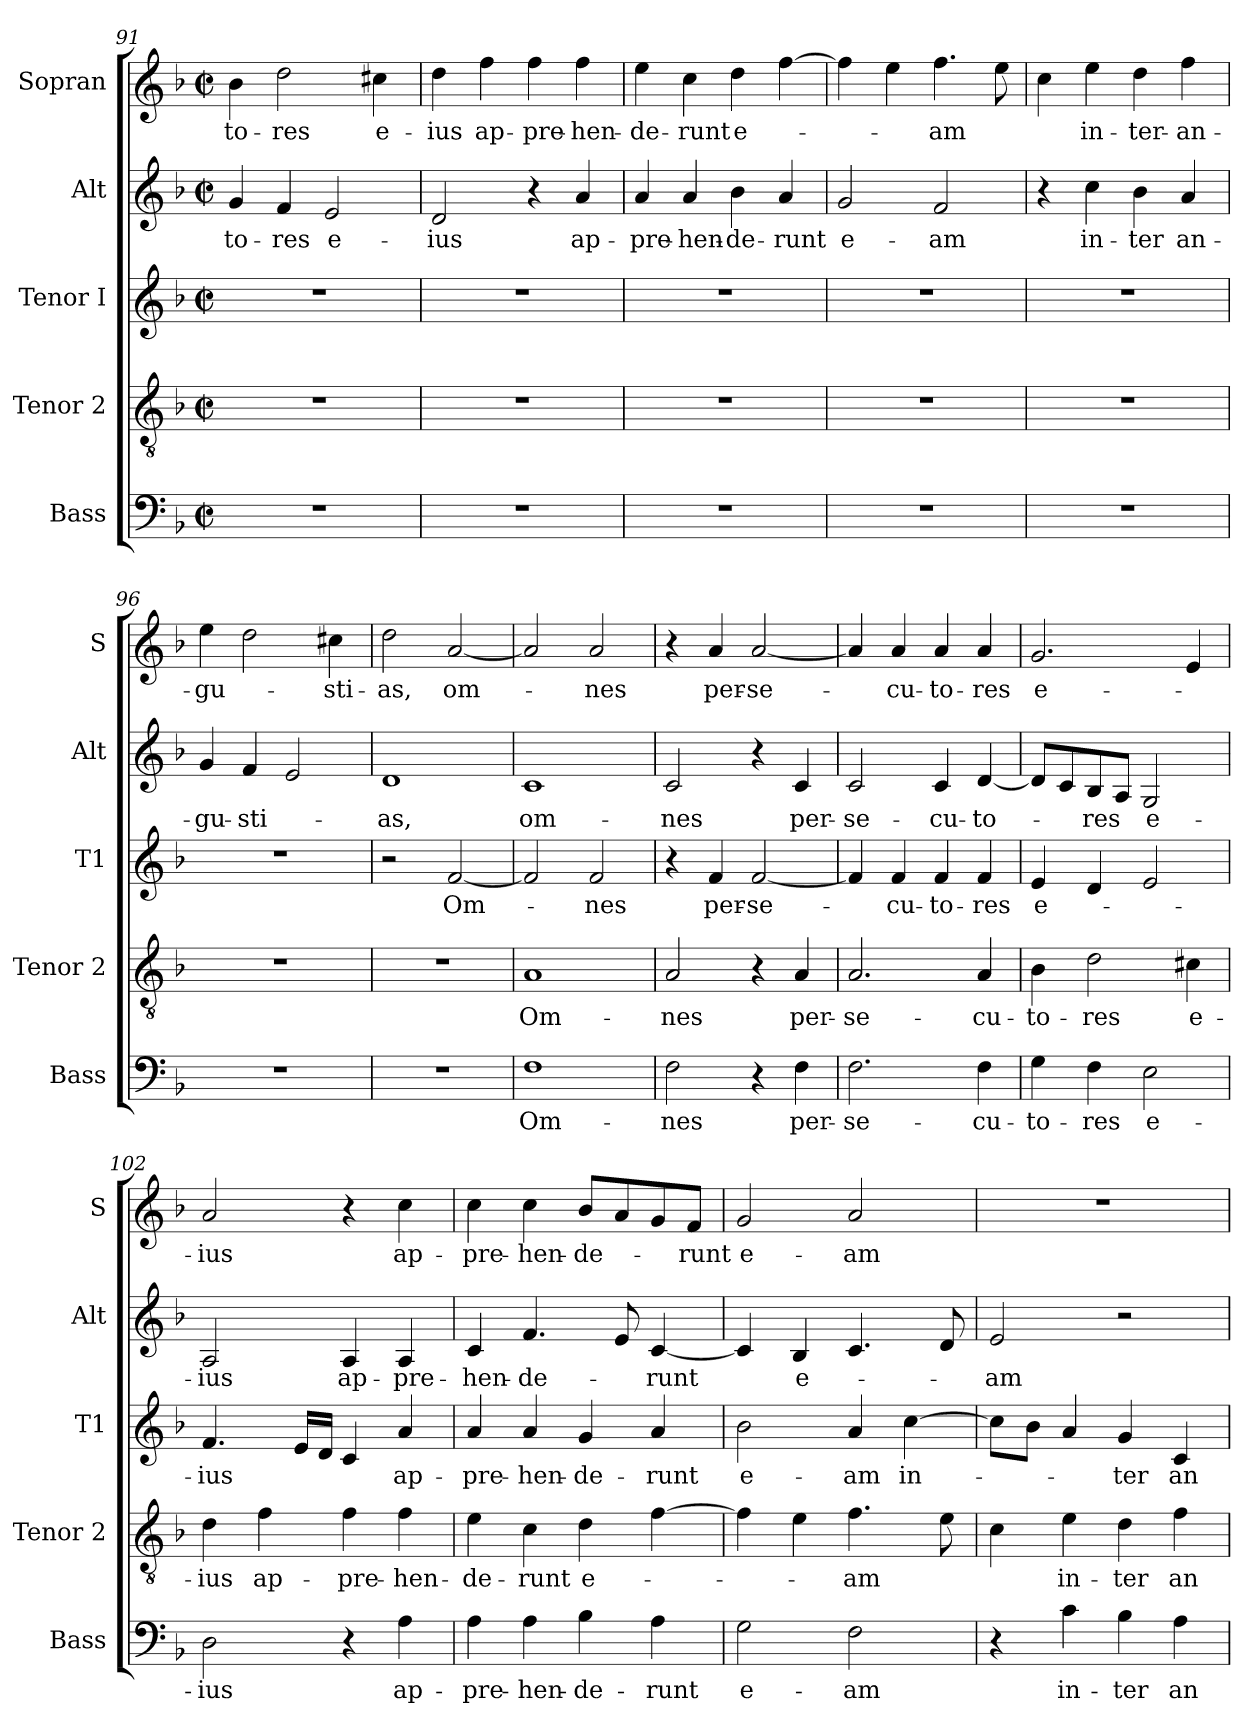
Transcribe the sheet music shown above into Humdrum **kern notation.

**kern	**text	**kern	**text	**kern	**text	**kern	**text	**kern	**text
*part5	*part5	*part4	*part4	*part3	*part3	*part2	*part2	*part1	*part1
*staff5	*staff5	*staff4	*staff4	*staff3	*staff3	*staff2	*staff2	*staff1	*staff1
*I"Bass	*	*I"Tenor 2	*	*I"Tenor I	*	*I"Alt	*	*I"Sopran	*
*I'Bass	*	*I'Tenor 2	*	*I'T1	*	*I'Alt	*	*I'S	*
*clefF4	*	*clefGv2	*	*clefG2	*	*clefG2	*	*clefG2	*
*k[b-]	*	*k[b-]	*	*k[b-]	*	*k[b-]	*	*k[b-]	*
*M2/2	*	*M2/2	*	*M2/2	*	*M2/2	*	*M2/2	*
*met(c|)	*	*met(c|)	*	*met(c|)	*	*met(c|)	*	*met(c|)	*
=91	=91	=91	=91	=91	=91	=91	=91	=91	=91
!	!	!	!	!	!	!	!LO:LY:b	!	!LO:LY:b
1r	.	1r	.	1r	.	4g/	-to-	4b-\	-to-
!	!	!	!	!	!	!	!LO:LY:b	!	!LO:LY:b
.	.	.	.	.	.	4f/	-res	2dd\	-res
!	!	!	!	!	!	!	!LO:LY:b	!	!
.	.	.	.	.	.	2e/	e-	.	.
!	!	!	!	!	!	!	!	!	!LO:LY:b
.	.	.	.	.	.	.	.	4cc#X\	e-
=92	=92	=92	=92	=92	=92	=92	=92	=92	=92
!	!	!	!	!	!	!	!LO:LY:b	!	!LO:LY:b
1r	.	1r	.	1r	.	2d/	-ius	4dd\	-ius
!	!	!	!	!	!	!	!	!	!LO:LY:b
.	.	.	.	.	.	.	.	4ff\	ap-
!	!	!	!	!	!	!	!	!	!LO:LY:b
.	.	.	.	.	.	4r	.	4ff\	-pre-
!	!	!	!	!	!	!	!LO:LY:b	!	!LO:LY:b
.	.	.	.	.	.	4a/	ap-	4ff\	-hen-
=93	=93	=93	=93	=93	=93	=93	=93	=93	=93
!	!	!	!	!	!	!	!LO:LY:b	!	!LO:LY:b
1r	.	1r	.	1r	.	4a/	-pre-	4ee\	-de-
!	!	!	!	!	!	!	!LO:LY:b	!	!LO:LY:b
.	.	.	.	.	.	4a/	-hen-	4cc\	-runt
!	!	!	!	!	!	!	!LO:LY:b	!	!LO:LY:b
.	.	.	.	.	.	4b-\	-de-	4dd\	e-
!	!	!	!	!	!	!	!LO:LY:b	!	!
.	.	.	.	.	.	4a/	-runt	[4ff\	.
=94	=94	=94	=94	=94	=94	=94	=94	=94	=94
!	!	!	!	!	!	!	!LO:LY:b	!	!
1r	.	1r	.	1r	.	2g/	e-	4ff\]	.
.	.	.	.	.	.	.	.	4ee\	.
!	!	!	!	!	!	!	!LO:LY:b	!	!LO:LY:b
.	.	.	.	.	.	2f/	-am	4.ff\	-am
.	.	.	.	.	.	.	.	8ee\	.
!!LO:PB:g=z
=95	=95	=95	=95	=95	=95	=95	=95	=95	=95
1r	.	1r	.	1r	.	4r	.	4cc\	.
!	!	!	!	!	!	!	!LO:LY:b	!	!LO:LY:b
.	.	.	.	.	.	4cc\	in-	4ee\	in-
!	!	!	!	!	!	!	!LO:LY:b	!	!LO:LY:b
.	.	.	.	.	.	4b-\	-ter	4dd\	-ter-
!	!	!	!	!	!	!	!LO:LY:b	!	!LO:LY:b
.	.	.	.	.	.	4a/	an-	4ff\	-an-
=96	=96	=96	=96	=96	=96	=96	=96	=96	=96
!	!	!	!	!	!	!	!LO:LY:b	!	!LO:LY:b
1r	.	1r	.	1r	.	4g/	-gu-	4ee\	-gu-
!	!	!	!	!	!	!	!LO:LY:b	!	!
.	.	.	.	.	.	4f/	-sti-	2dd\	.
.	.	.	.	.	.	2e/	.	.	.
!	!	!	!	!	!	!	!	!	!LO:LY:b
.	.	.	.	.	.	.	.	4cc#X\	-sti-
=97	=97	=97	=97	=97	=97	=97	=97	=97	=97
!	!	!	!	!	!	!	!LO:LY:b	!	!LO:LY:b
1r	.	1r	.	2r	.	1d	-as,	2dd\	-as,
!	!	!	!	!	!LO:LY:b	!	!	!	!LO:LY:b
.	.	.	.	[2f/	Om-	.	.	[2a/	om-
=98	=98	=98	=98	=98	=98	=98	=98	=98	=98
!	!LO:LY:b	!	!LO:LY:b	!	!	!	!LO:LY:b	!	!
1F	Om-	1A	Om-	2f/]	.	1c	om-	2a/]	.
!	!	!	!	!	!LO:LY:b	!	!	!	!LO:LY:b
.	.	.	.	2f/	-nes	.	.	2a/	-nes
=99	=99	=99	=99	=99	=99	=99	=99	=99	=99
!	!LO:LY:b	!	!LO:LY:b	!	!	!	!LO:LY:b	!	!
2F\	-nes	2A/	-nes	4r	.	2c/	-nes	4r	.
!	!	!	!	!	!LO:LY:b	!	!	!	!LO:LY:b
.	.	.	.	4f/	per-	.	.	4a/	per-
!	!	!	!	!	!LO:LY:b	!	!	!	!LO:LY:b
4r	.	4r	.	[2f/	-se-	4r	.	[2a/	-se-
!	!LO:LY:b	!	!LO:LY:b	!	!	!	!LO:LY:b	!	!
4F\	per-	4A/	per-	.	.	4c/	per-	.	.
=100	=100	=100	=100	=100	=100	=100	=100	=100	=100
!	!LO:LY:b	!	!LO:LY:b	!	!	!	!LO:LY:b	!	!
2.F\	-se-	2.A/	-se-	4f/]	.	2c/	-se-	4a/]	.
!	!	!	!	!	!LO:LY:b	!	!	!	!LO:LY:b
.	.	.	.	4f/	-cu-	.	.	4a/	-cu-
!	!	!	!	!	!LO:LY:b	!	!LO:LY:b	!	!LO:LY:b
.	.	.	.	4f/	-to-	4c/	-cu-	4a/	-to-
!	!LO:LY:b	!	!LO:LY:b	!	!LO:LY:b	!	!LO:LY:b	!	!LO:LY:b
4F\	-cu-	4A/	-cu-	4f/	-res	[4d/	-to-	4a/	-res
!!LO:LB:g=z
=101	=101	=101	=101	=101	=101	=101	=101	=101	=101
!	!LO:LY:b	!	!LO:LY:b	!	!LO:LY:b	!	!	!	!LO:LY:b
4G\	-to-	4B-\	-to-	4e/	e-	8d/L]	.	2.g/	e-
.	.	.	.	.	.	8c/	.	.	.
!	!LO:LY:b	!	!LO:LY:b	!	!	!	!LO:LY:b	!	!
4F\	-res	2d\	-res	4d/	.	8B-/	-res	.	.
.	.	.	.	.	.	8A/J	.	.	.
!	!LO:LY:b	!	!	!	!	!	!LO:LY:b	!	!
2E\	e-	.	.	2e/	.	2G/	e-	.	.
!	!	!	!LO:LY:b	!	!	!	!	!	!
.	.	4c#X\	e-	.	.	.	.	4e/	.
=102	=102	=102	=102	=102	=102	=102	=102	=102	=102
!	!LO:LY:b	!	!LO:LY:b	!	!LO:LY:b	!	!LO:LY:b	!	!LO:LY:b
2D\	-ius	4d\	-ius	4.f/	-ius	2A/	-ius	2a/	-ius
!	!	!	!LO:LY:b	!	!	!	!	!	!
.	.	4f\	ap-	.	.	.	.	.	.
.	.	.	.	16e/LL	.	.	.	.	.
.	.	.	.	16d/JJ	.	.	.	.	.
!	!	!	!LO:LY:b	!	!	!	!LO:LY:b	!	!
4r	.	4f\	-pre-	4c/	.	4A/	ap-	4r	.
!	!LO:LY:b	!	!LO:LY:b	!	!LO:LY:b	!	!LO:LY:b	!	!LO:LY:b
4A\	ap-	4f\	-hen-	4a/	ap-	4A/	-pre-	4cc\	ap-
=103	=103	=103	=103	=103	=103	=103	=103	=103	=103
!	!LO:LY:b	!	!LO:LY:b	!	!LO:LY:b	!	!LO:LY:b	!	!LO:LY:b
4A\	-pre-	4e\	-de-	4a/	-pre-	4c/	-hen-	4cc\	-pre-
!	!LO:LY:b	!	!LO:LY:b	!	!LO:LY:b	!	!LO:LY:b	!	!LO:LY:b
4A\	-hen-	4c\	-runt	4a/	-hen-	4.f/	-de-	4cc\	-hen-
!	!LO:LY:b	!	!LO:LY:b	!	!LO:LY:b	!	!	!	!LO:LY:b
4B-\	-de-	4d\	e-	4g/	-de-	.	.	8b-/L	-de-
.	.	.	.	.	.	8e/	.	8a/	.
!	!LO:LY:b	!	!	!	!LO:LY:b	!	!LO:LY:b	!	!
4A\	-runt	[4f\	.	4a/	-runt	[4c/	-runt	8g/	.
!	!	!	!	!	!	!	!	!	!LO:LY:b
.	.	.	.	.	.	.	.	8f/J	-runt
=104	=104	=104	=104	=104	=104	=104	=104	=104	=104
!	!LO:LY:b	!	!	!	!LO:LY:b	!	!	!	!LO:LY:b
2G\	e-	4f\]	.	2b-\	e-	4c/]	.	2g/	e-
!	!	!	!	!	!	!	!LO:LY:b	!	!
.	.	4e\	.	.	.	4B-/	e-	.	.
!	!LO:LY:b	!	!LO:LY:b	!	!LO:LY:b	!	!	!	!LO:LY:b
2F\	-am	4.f\	-am	4a/	-am	4.c/	.	2a/	-am
!	!	!	!	!	!LO:LY:b	!	!	!	!
.	.	.	.	[4cc\	in-	.	.	.	.
.	.	8e\	.	.	.	8d/	.	.	.
!!LO:PB:g=z
=105	=105	=105	=105	=105	=105	=105	=105	=105	=105
!	!	!	!	!	!	!	!LO:LY:b	!	!
4r	.	4c\	.	8cc\L]	.	2e/	-am	1r	.
.	.	.	.	8b-\J	.	.	.	.	.
!	!LO:LY:b	!	!LO:LY:b	!	!	!	!	!	!
4c\	in-	4e\	in-	4a/	.	.	.	.	.
!	!LO:LY:b	!	!LO:LY:b	!	!LO:LY:b	!	!	!	!
4B-\	-ter	4d\	-ter	4g/	-ter	2r	.	.	.
!	!LO:LY:b	!	!LO:LY:b	!	!LO:LY:b	!	!	!	!
4A\	an-	4f\	an-	4c/	an-	.	.	.	.
=	=	=	=	=	=	=	=	=	=
*-	*-	*-	*-	*-	*-	*-	*-	*-	*-
